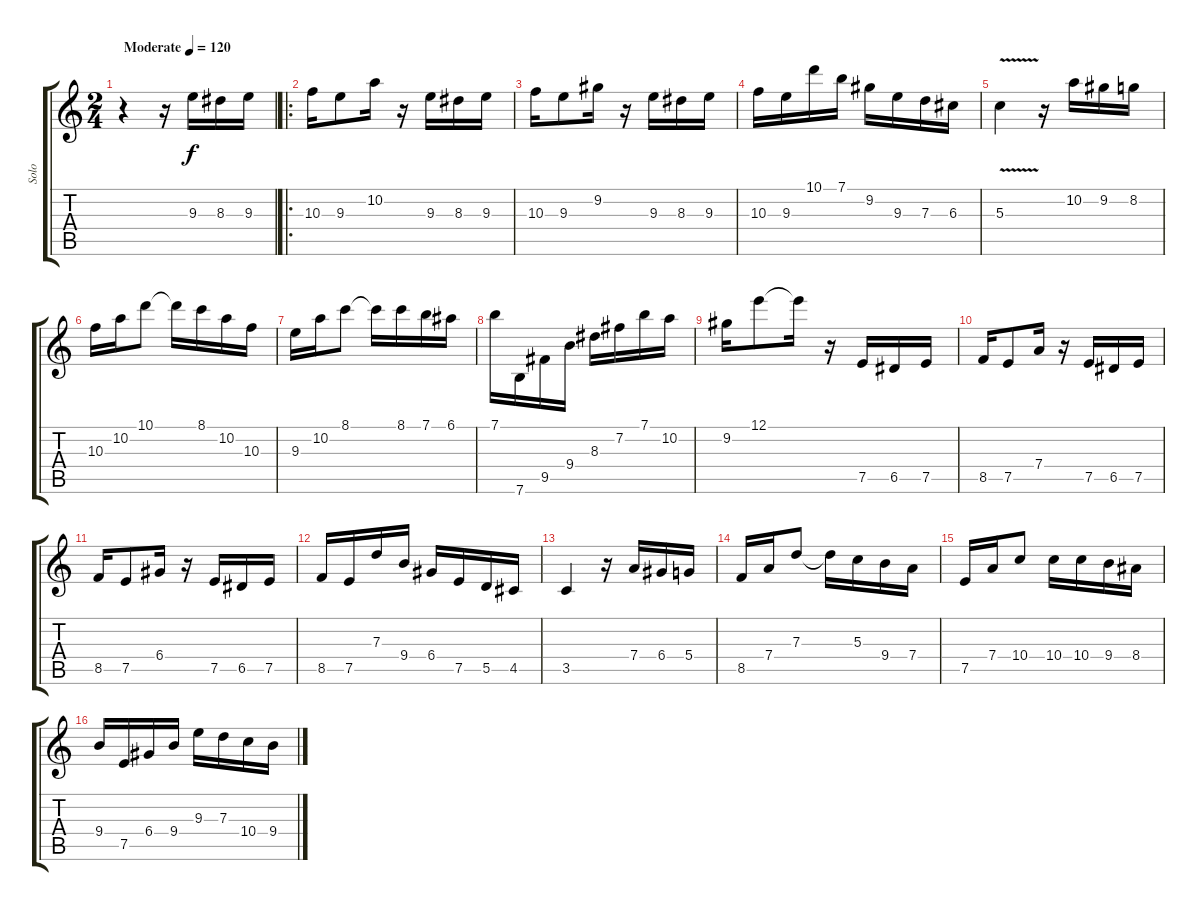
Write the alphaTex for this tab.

\track ("Solo" "Solo") {instrument overdrivenguitar}
\staff {score tabs}
\tuning (E4 B3 G3 D3 A2 E2) {hide}
\ts (2 4)
\tempo (120 "Moderate")
\clef g2
\ks c
r.4{dy f instrument overdrivenguitar} r.16 9.3.16 8.3.16 9.3.16 |
\ro
10.3.16 9.3.8 10.2.16 r.16 9.3.16 8.3.16 9.3.16 |
10.3.16 9.3.8 9.2.16 r.16 9.3.16 8.3.16 9.3.16 |
10.3.16 9.3.16 10.1.16 7.1.16 9.2.16 9.3.16 7.3.16 6.3.16 |
5.3{v}.4 r.16 10.2.16 9.2.16 8.2.16 |
10.3.16 10.2.16 10.1.8 10.1{t}.16 8.1.16 10.2.16 10.3.16 |
9.3.16 10.2.16 8.1.8 8.1{t}.16 8.1.16 7.1.16 6.1.16 |
7.1.16 7.6.16 9.5.16 9.4.16 8.3.16 7.2.16 7.1.16 10.2.16 |
9.2.16 12.1.8 12.1{t}.16 r.16 7.5.16 6.5.16 7.5.16 |
8.5.16 7.5.8 7.4.16 r.16 7.5.16 6.5.16 7.5.16 |
8.5.16 7.5.8 6.4.16 r.16 7.5.16 6.5.16 7.5.16 |
8.5.16 7.5.16 7.3.16 9.4.16 6.4.16 7.5.16 5.5.16 4.5.16 |
3.5.4 r.16 7.4.16 6.4.16 5.4.16 |
8.5.16 7.4.16 7.3.8 7.3{t}.16 5.3.16 9.4.16 7.4.16 |
7.5.16 7.4.16 10.4.8 10.4.16 10.4.16 9.4.16 8.4.16 |
9.4.16 7.5.16 6.4.16 9.4.16 9.3.16 7.3.16 10.4.16 9.4.16
